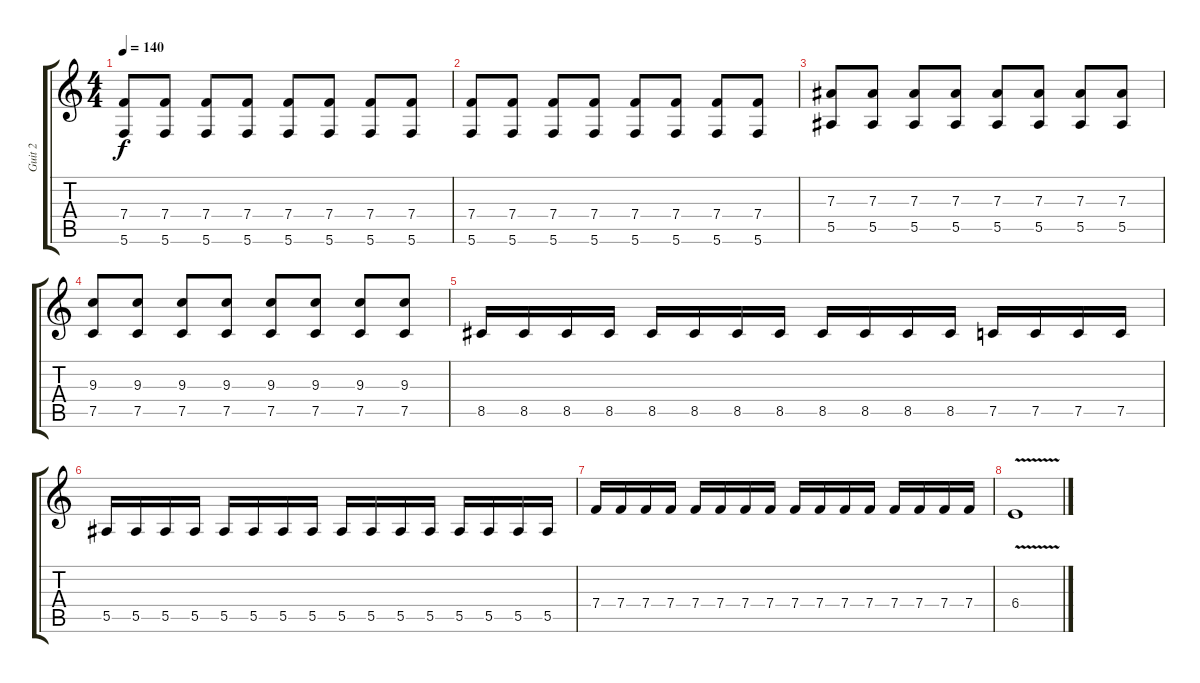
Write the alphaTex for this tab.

\track ("Guit 2" "Guit 2") {instrument distortionguitar}
\staff {score tabs}
\tuning (C4 G3 Eb3 Bb2 F2 C2) {hide}
\ts (4 4)
\tempo 140
\clef g2
\ks c
(7.4 5.6).8{dy f} (7.4 5.6).8 (7.4 5.6).8 (7.4 5.6).8 (7.4 5.6).8 (7.4 5.6).8 (7.4 5.6).8 (7.4 5.6).8 |
(7.4 5.6).8 (7.4 5.6).8 (7.4 5.6).8 (7.4 5.6).8 (7.4 5.6).8 (7.4 5.6).8 (7.4 5.6).8 (7.4 5.6).8 |
(7.3 5.5).8 (7.3 5.5).8 (7.3 5.5).8 (7.3 5.5).8 (7.3 5.5).8 (7.3 5.5).8 (7.3 5.5).8 (7.3 5.5).8 |
(9.3 7.5).8 (9.3 7.5).8 (9.3 7.5).8 (9.3 7.5).8 (9.3 7.5).8 (9.3 7.5).8 (9.3 7.5).8 (9.3 7.5).8 |
8.5.16 8.5.16 8.5.16 8.5.16 8.5.16 8.5.16 8.5.16 8.5.16 8.5.16 8.5.16 8.5.16 8.5.16 7.5.16 7.5.16 7.5.16 7.5.16 |
5.5.16 5.5.16 5.5.16 5.5.16 5.5.16 5.5.16 5.5.16 5.5.16 5.5.16 5.5.16 5.5.16 5.5.16 5.5.16 5.5.16 5.5.16 5.5.16 |
7.4.16 7.4.16 7.4.16 7.4.16 7.4.16 7.4.16 7.4.16 7.4.16 7.4.16 7.4.16 7.4.16 7.4.16 7.4.16 7.4.16 7.4.16 7.4.16 |
6.4{v}.1
